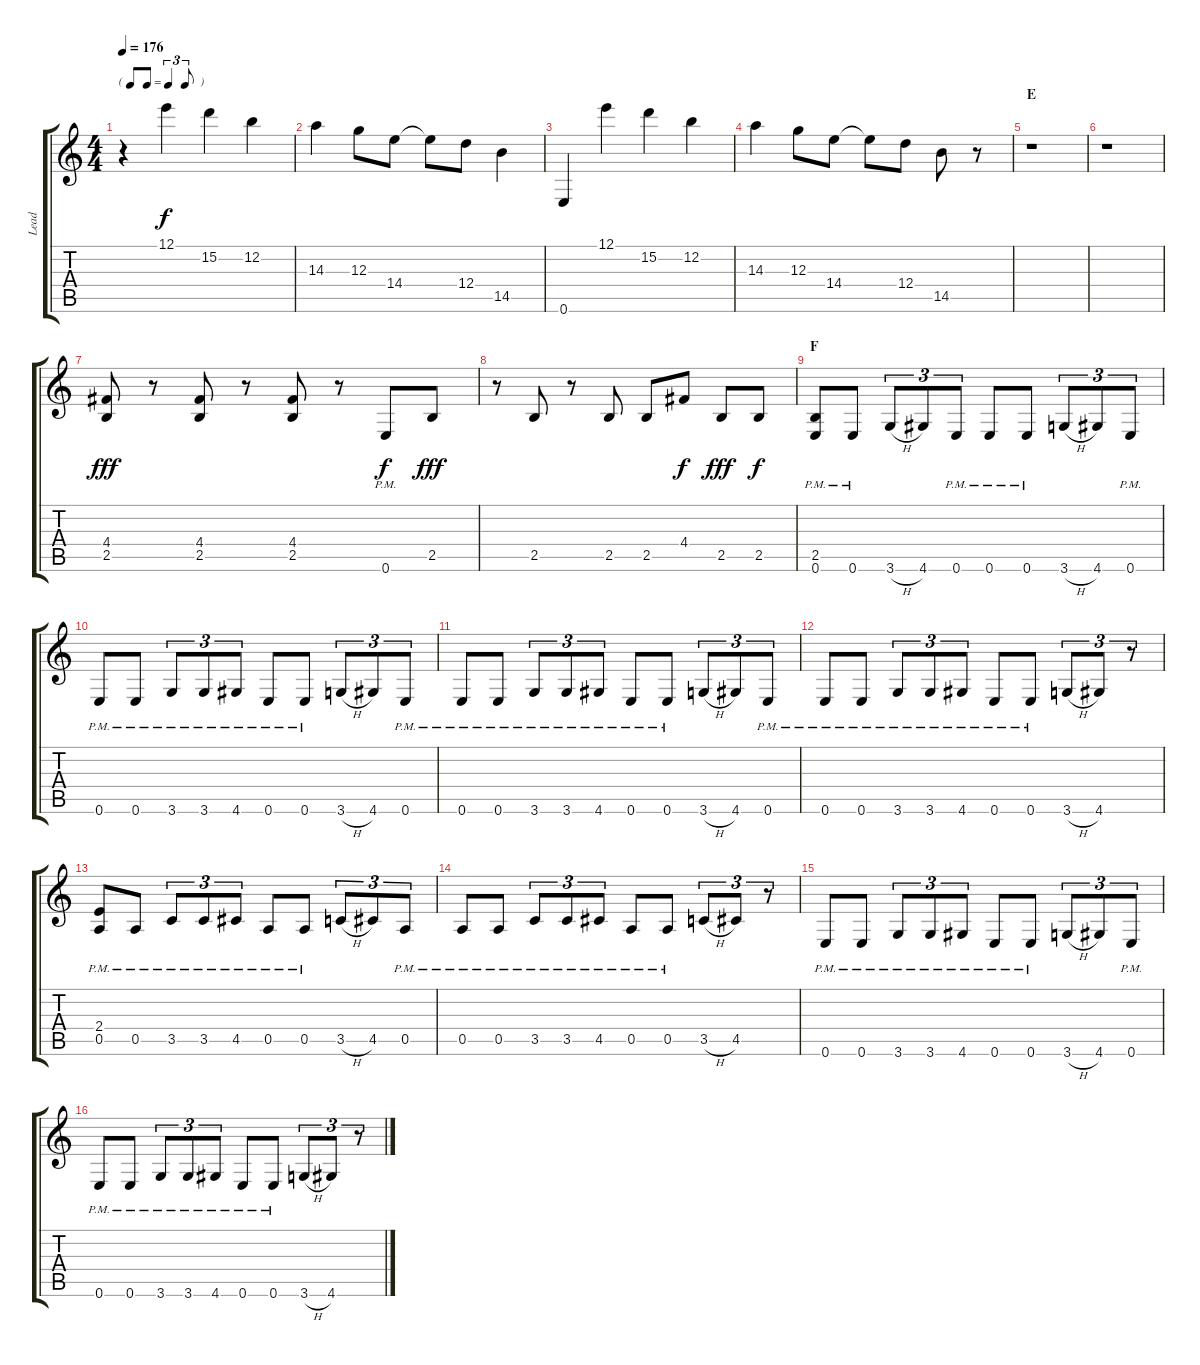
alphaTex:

\track ("Lead" "Lead") {instrument electricguitarclean}
\staff {score tabs}
\tuning (E4 B3 G3 D3 A2 E2) {hide}
\ts (4 4)
\tf triplet8th
\tempo 176
\clef g2
\ks c
r.4{dy f} 12.1.4 15.2.4 12.2.4 |
14.3.4 12.3.8 14.4.8 14.4{t}.8 12.4.8 14.5.4 |
0.6.4 12.1.4 15.2.4 12.2.4 |
14.3.4 12.3.8 14.4.8 14.4{t}.8 12.4.8 14.5.8 r.8 |
\section ("" "E")
r.1 |
r.1 |
(4.4 2.5).8{dy fff} r.8 (4.4 2.5).8 r.8 (4.4 2.5).8 r.8 0.6{pm}.8{dy f} 2.5.8{dy fff} |
r.8 2.5.8 r.8 2.5.8 2.5.8 4.4.8{dy f} 2.5.8{dy fff} 2.5.8{dy f} |
\section ("" "F")
(2.5 0.6{pm}).8 0.6{pm}.8 3.6{h}.8{tu (3 2)} 4.6.8{tu (3 2)} 0.6{pm}.8{tu (3 2)} 0.6{pm}.8 0.6{pm}.8 3.6{h}.8{tu (3 2)} 4.6.8{tu (3 2)} 0.6{pm}.8{tu (3 2)} |
0.6{pm}.8 0.6{pm}.8 3.6{pm}.8{tu (3 2)} 3.6{pm}.8{tu (3 2)} 4.6{pm}.8{tu (3 2)} 0.6{pm}.8 0.6{pm}.8 3.6{h}.8{tu (3 2)} 4.6.8{tu (3 2)} 0.6{pm}.8{tu (3 2)} |
0.6{pm}.8 0.6{pm}.8 3.6{pm}.8{tu (3 2)} 3.6{pm}.8{tu (3 2)} 4.6{pm}.8{tu (3 2)} 0.6{pm}.8 0.6{pm}.8 3.6{h}.8{tu (3 2)} 4.6.8{tu (3 2)} 0.6{pm}.8{tu (3 2)} |
0.6{pm}.8 0.6{pm}.8 3.6{pm}.8{tu (3 2)} 3.6{pm}.8{tu (3 2)} 4.6{pm}.8{tu (3 2)} 0.6{pm}.8 0.6{pm}.8 3.6{h}.8{tu (3 2)} 4.6.8{tu (3 2)} r.8{tu (3 2)} |
(2.4 0.5{pm}).8 0.5{pm}.8 3.5{pm}.8{tu (3 2)} 3.5{pm}.8{tu (3 2)} 4.5{pm}.8{tu (3 2)} 0.5{pm}.8 0.5{pm}.8 3.5{h}.8{tu (3 2)} 4.5.8{tu (3 2)} 0.5{pm}.8{tu (3 2)} |
0.5{pm}.8 0.5{pm}.8 3.5{pm}.8{tu (3 2)} 3.5{pm}.8{tu (3 2)} 4.5{pm}.8{tu (3 2)} 0.5{pm}.8 0.5{pm}.8 3.5{h}.8{tu (3 2)} 4.5.8{tu (3 2)} r.8{tu (3 2)} |
0.6{pm}.8 0.6{pm}.8 3.6{pm}.8{tu (3 2)} 3.6{pm}.8{tu (3 2)} 4.6{pm}.8{tu (3 2)} 0.6{pm}.8 0.6{pm}.8 3.6{h}.8{tu (3 2)} 4.6.8{tu (3 2)} 0.6{pm}.8{tu (3 2)} |
0.6{pm}.8 0.6{pm}.8 3.6{pm}.8{tu (3 2)} 3.6{pm}.8{tu (3 2)} 4.6{pm}.8{tu (3 2)} 0.6{pm}.8 0.6{pm}.8 3.6{h}.8{tu (3 2)} 4.6.8{tu (3 2)} r.8{tu (3 2)}
